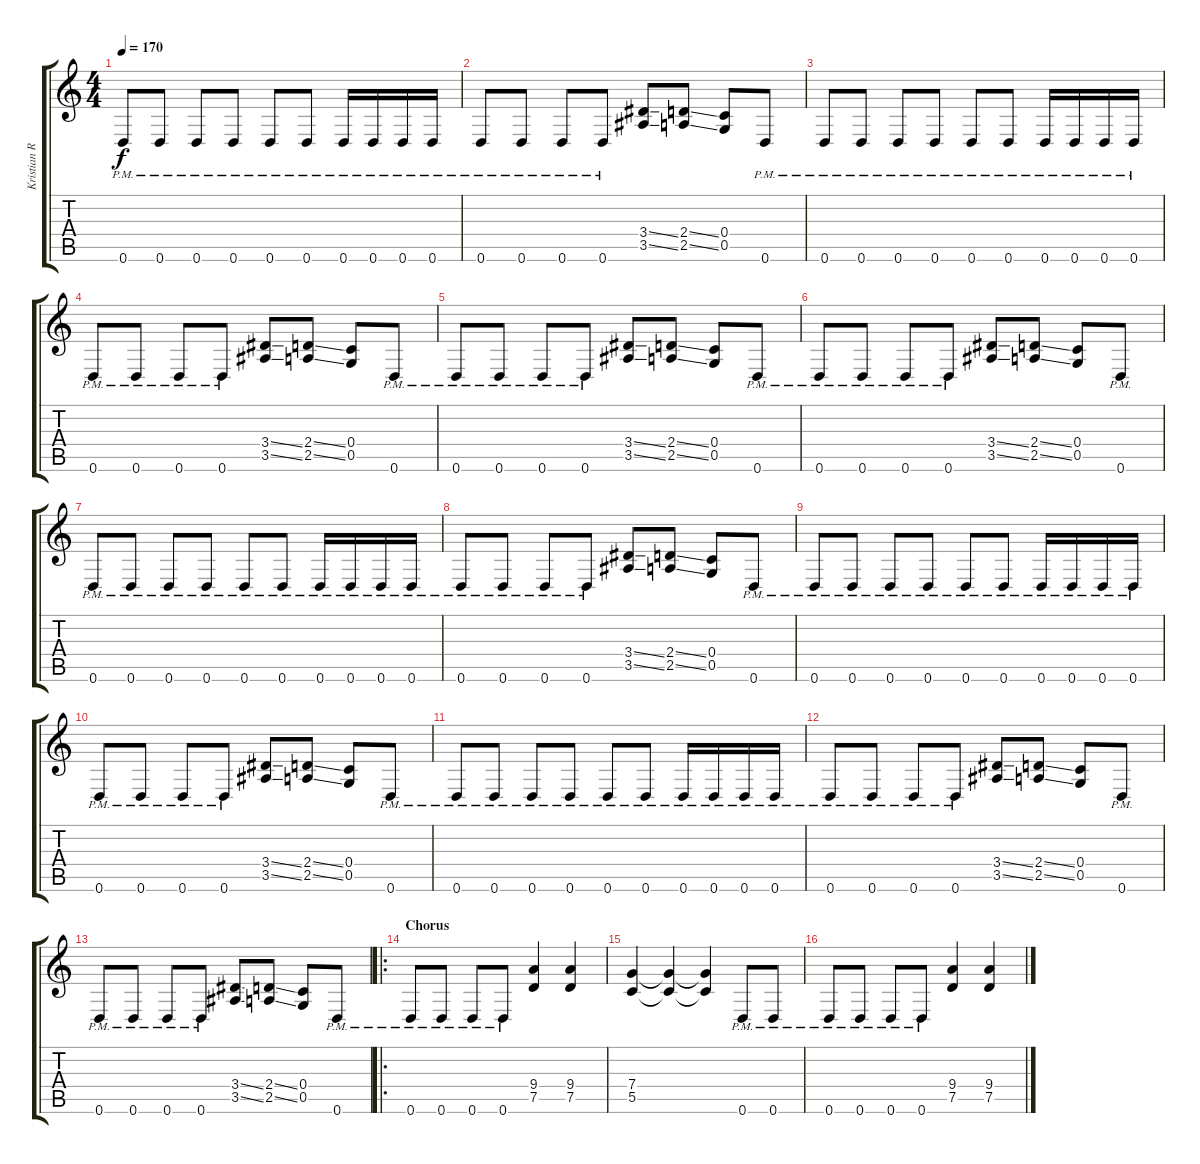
\track ("Kristian Ranta" "Kristian R") {instrument distortionguitar}
\staff {score tabs}
\tuning (D4 A3 F3 C3 G2 D2) {hide}
\ts (4 4)
\tempo 170
\clef g2
\ks c
0.6{pm}.8{dy f} 0.6{pm}.8 0.6{pm}.8 0.6{pm}.8 0.6{pm}.8 0.6{pm}.8 0.6{pm}.16 0.6{pm}.16 0.6{pm}.16 0.6{pm}.16 |
0.6{pm}.8 0.6{pm}.8 0.6{pm}.8 0.6{pm}.8 (3.4{ss} 3.5{ss}).8 (2.4{ss} 2.5{ss}).8 (0.4 0.5).8 0.6{pm}.8 |
0.6{pm}.8 0.6{pm}.8 0.6{pm}.8 0.6{pm}.8 0.6{pm}.8 0.6{pm}.8 0.6{pm}.16 0.6{pm}.16 0.6{pm}.16 0.6{pm}.16 |
0.6{pm}.8 0.6{pm}.8 0.6{pm}.8 0.6{pm}.8 (3.4{ss} 3.5{ss}).8 (2.4{ss} 2.5{ss}).8 (0.4 0.5).8 0.6{pm}.8 |
0.6{pm}.8 0.6{pm}.8 0.6{pm}.8 0.6{pm}.8 (3.4{ss} 3.5{ss}).8 (2.4{ss} 2.5{ss}).8 (0.4 0.5).8 0.6{pm}.8 |
0.6{pm}.8 0.6{pm}.8 0.6{pm}.8 0.6{pm}.8 (3.4{ss} 3.5{ss}).8 (2.4{ss} 2.5{ss}).8 (0.4 0.5).8 0.6{pm}.8 |
0.6{pm}.8 0.6{pm}.8 0.6{pm}.8 0.6{pm}.8 0.6{pm}.8 0.6{pm}.8 0.6{pm}.16 0.6{pm}.16 0.6{pm}.16 0.6{pm}.16 |
0.6{pm}.8 0.6{pm}.8 0.6{pm}.8 0.6{pm}.8 (3.4{ss} 3.5{ss}).8 (2.4{ss} 2.5{ss}).8 (0.4 0.5).8 0.6{pm}.8 |
0.6{pm}.8 0.6{pm}.8 0.6{pm}.8 0.6{pm}.8 0.6{pm}.8 0.6{pm}.8 0.6{pm}.16 0.6{pm}.16 0.6{pm}.16 0.6{pm}.16 |
0.6{pm}.8 0.6{pm}.8 0.6{pm}.8 0.6{pm}.8 (3.4{ss} 3.5{ss}).8 (2.4{ss} 2.5{ss}).8 (0.4 0.5).8 0.6{pm}.8 |
0.6{pm}.8 0.6{pm}.8 0.6{pm}.8 0.6{pm}.8 0.6{pm}.8 0.6{pm}.8 0.6{pm}.16 0.6{pm}.16 0.6{pm}.16 0.6{pm}.16 |
0.6{pm}.8 0.6{pm}.8 0.6{pm}.8 0.6{pm}.8 (3.4{ss} 3.5{ss}).8 (2.4{ss} 2.5{ss}).8 (0.4 0.5).8 0.6{pm}.8 |
0.6{pm}.8 0.6{pm}.8 0.6{pm}.8 0.6{pm}.8 (3.4{ss} 3.5{ss}).8 (2.4{ss} 2.5{ss}).8 (0.4 0.5).8 0.6{pm}.8 |
\ro
\section ("" "Chorus")
0.6{pm}.8 0.6{pm}.8 0.6{pm}.8 0.6{pm}.8 (9.4 7.5).4 (9.4 7.5).4 |
(7.4 5.5).4 (7.4{t} 5.5{t}).4 (7.4{t} 5.5{t}).4 0.6{pm}.8 0.6{pm}.8 |
0.6{pm}.8 0.6{pm}.8 0.6{pm}.8 0.6{pm}.8 (9.4 7.5).4 (9.4 7.5).4
